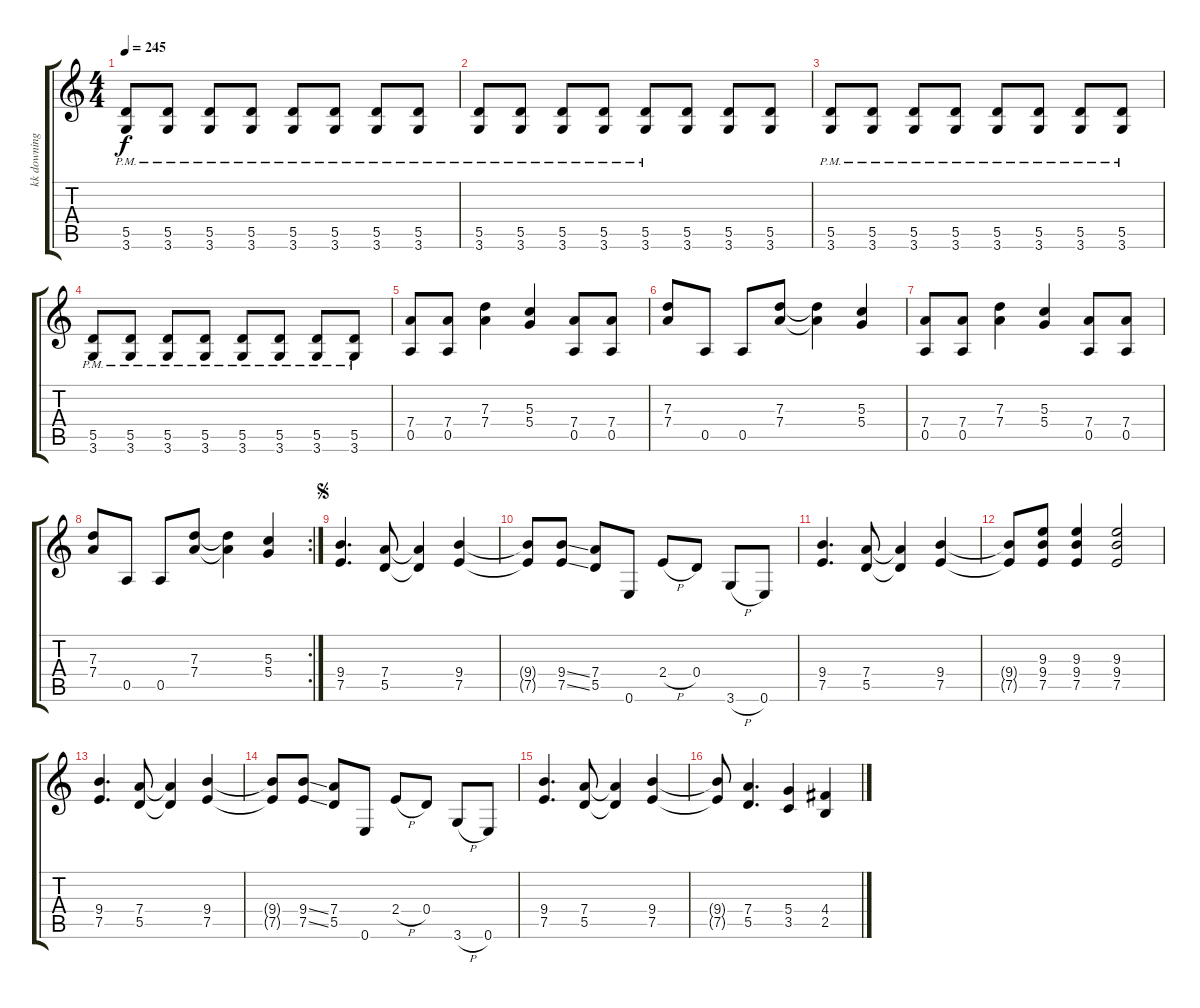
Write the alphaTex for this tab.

\track ("kk downing" "kk downing") {instrument distortionguitar}
\staff {score tabs}
\tuning (E4 B3 G3 D3 A2 E2) {hide}
\ts (4 4)
\tempo 245
\clef g2
\ks c
(5.5{pm} 3.6{pm}).8{dy f} (5.5{pm} 3.6{pm}).8 (5.5{pm} 3.6{pm}).8 (5.5{pm} 3.6{pm}).8 (5.5{pm} 3.6{pm}).8 (5.5{pm} 3.6{pm}).8 (5.5{pm} 3.6{pm}).8 (5.5{pm} 3.6{pm}).8 |
(5.5{pm} 3.6{pm}).8 (5.5{pm} 3.6{pm}).8 (5.5{pm} 3.6{pm}).8 (5.5{pm} 3.6{pm}).8 (5.5{pm} 3.6{pm}).8 (5.5 3.6).8 (5.5 3.6).8 (5.5 3.6).8 |
(5.5{pm} 3.6{pm}).8 (5.5{pm} 3.6{pm}).8 (5.5{pm} 3.6{pm}).8 (5.5{pm} 3.6{pm}).8 (5.5{pm} 3.6{pm}).8 (5.5{pm} 3.6{pm}).8 (5.5{pm} 3.6{pm}).8 (5.5{pm} 3.6{pm}).8 |
(5.5{pm} 3.6{pm}).8 (5.5{pm} 3.6{pm}).8 (5.5{pm} 3.6{pm}).8 (5.5{pm} 3.6{pm}).8 (5.5{pm} 3.6{pm}).8 (5.5{pm} 3.6{pm}).8 (5.5{pm} 3.6{pm}).8 (5.5{pm} 3.6{pm}).8 |
(7.4 0.5).8 (7.4 0.5).8 (7.3 7.4).4 (5.3 5.4).4 (7.4 0.5).8 (7.4 0.5).8 |
(7.3 7.4).8 0.5.8 0.5.8 (7.3 7.4).8 (7.3{t} 7.4{t}).4 (5.3 5.4).4 |
(7.4 0.5).8 (7.4 0.5).8 (7.3 7.4).4 (5.3 5.4).4 (7.4 0.5).8 (7.4 0.5).8 |
\rc 2
(7.3 7.4).8 0.5.8 0.5.8 (7.3 7.4).8 (7.3{t} 7.4{t}).4 (5.3 5.4).4 |
\jump segno
(9.4 7.5).4{d} (7.4 5.5).8 (7.4{t} 5.5{t}).4 (9.4 7.5).4 |
(9.4{t} 7.5{t}).8 (9.4{ss} 7.5{ss}).8 (7.4 5.5).8 0.6.8 2.4{h}.8 0.4.8 3.6{h}.8 0.6.8 |
(9.4 7.5).4{d} (7.4 5.5).8 (7.4{t} 5.5{t}).4 (9.4 7.5).4 |
(9.4{t} 7.5{t}).8 (9.3 9.4 7.5).8 (9.3 9.4 7.5).4 (9.3 9.4 7.5).2 |
(9.4 7.5).4{d} (7.4 5.5).8 (7.4{t} 5.5{t}).4 (9.4 7.5).4 |
(9.4{t} 7.5{t}).8 (9.4{ss} 7.5{ss}).8 (7.4 5.5).8 0.6.8 2.4{h}.8 0.4.8 3.6{h}.8 0.6.8 |
(9.4 7.5).4{d} (7.4 5.5).8 (7.4{t} 5.5{t}).4 (9.4 7.5).4 |
(9.4{t} 7.5{t}).8 (7.4 5.5).4{d} (5.4 3.5).4 (4.4 2.5).4
